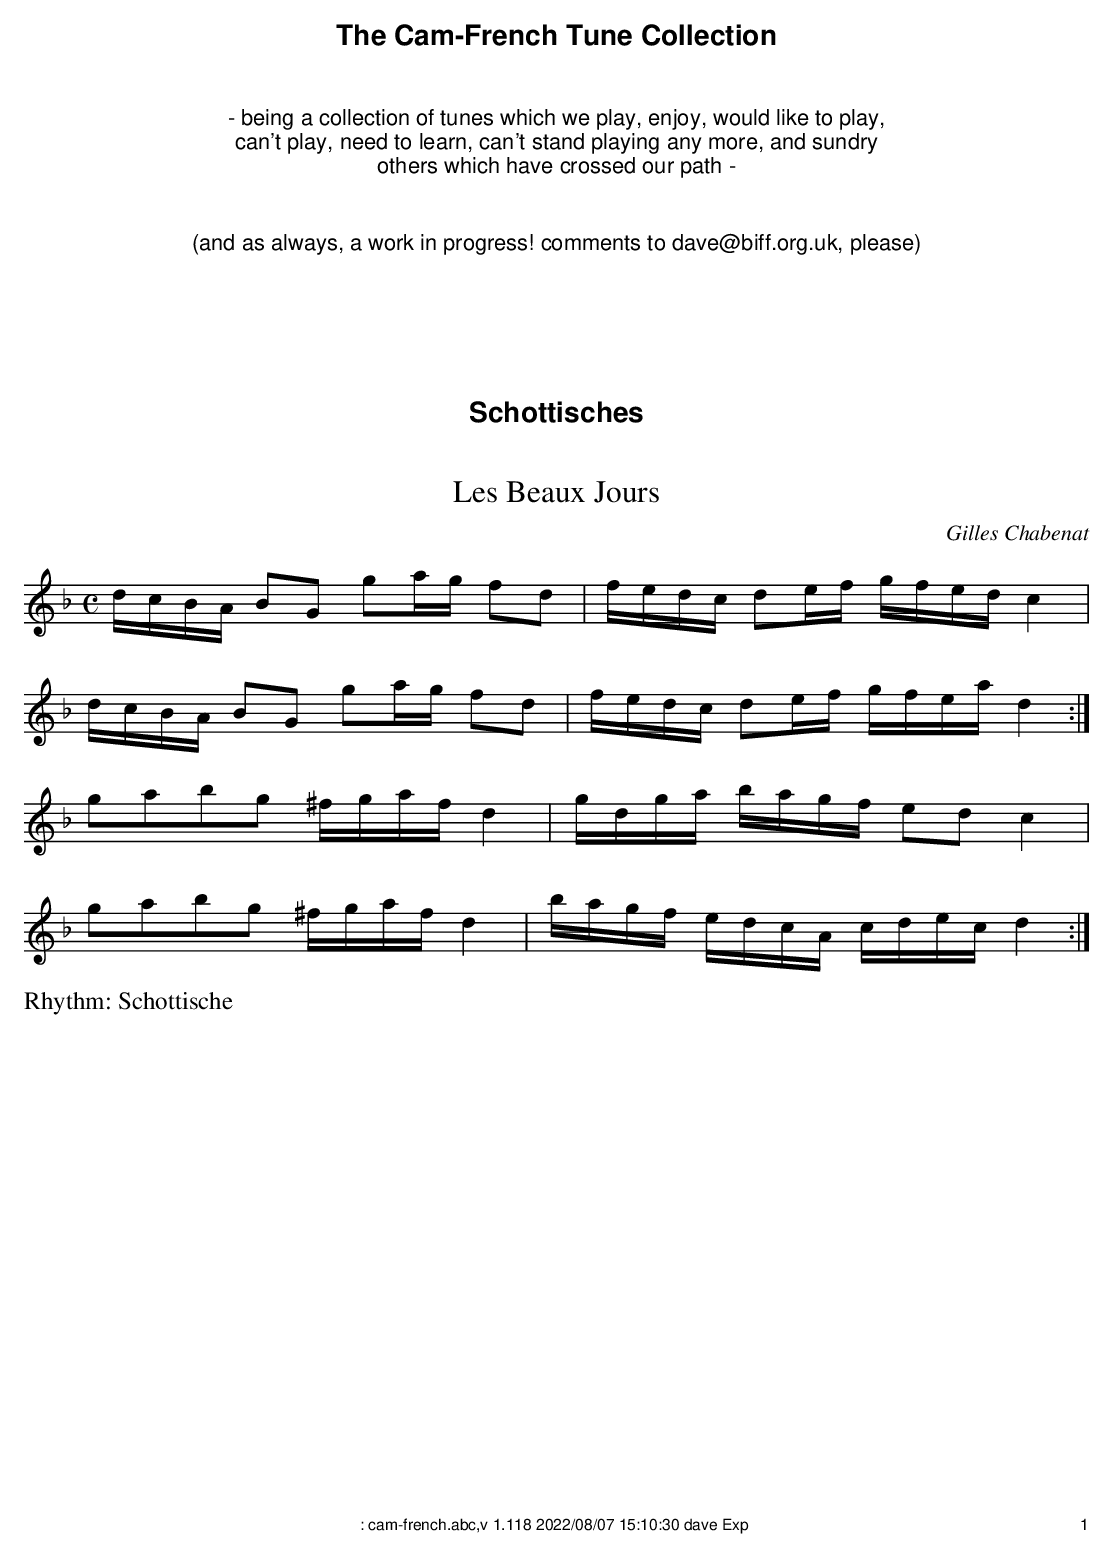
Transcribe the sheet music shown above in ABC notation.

X:1
T:Les Beaux Jours
C:Gilles Chabenat
M:C
L:1/16
K:Dmin
dcBA B2G2 g2ag f2d2|fedc d2ef gfed c4|
dcBA B2G2 g2ag f2d2|fedc d2ef gfea d4:|
g2a2b2g2 ^fgaf d4|gdga bagf e2d2 c4|
g2a2b2g2 ^fgaf d4|bagf edcA cdec d4:|
